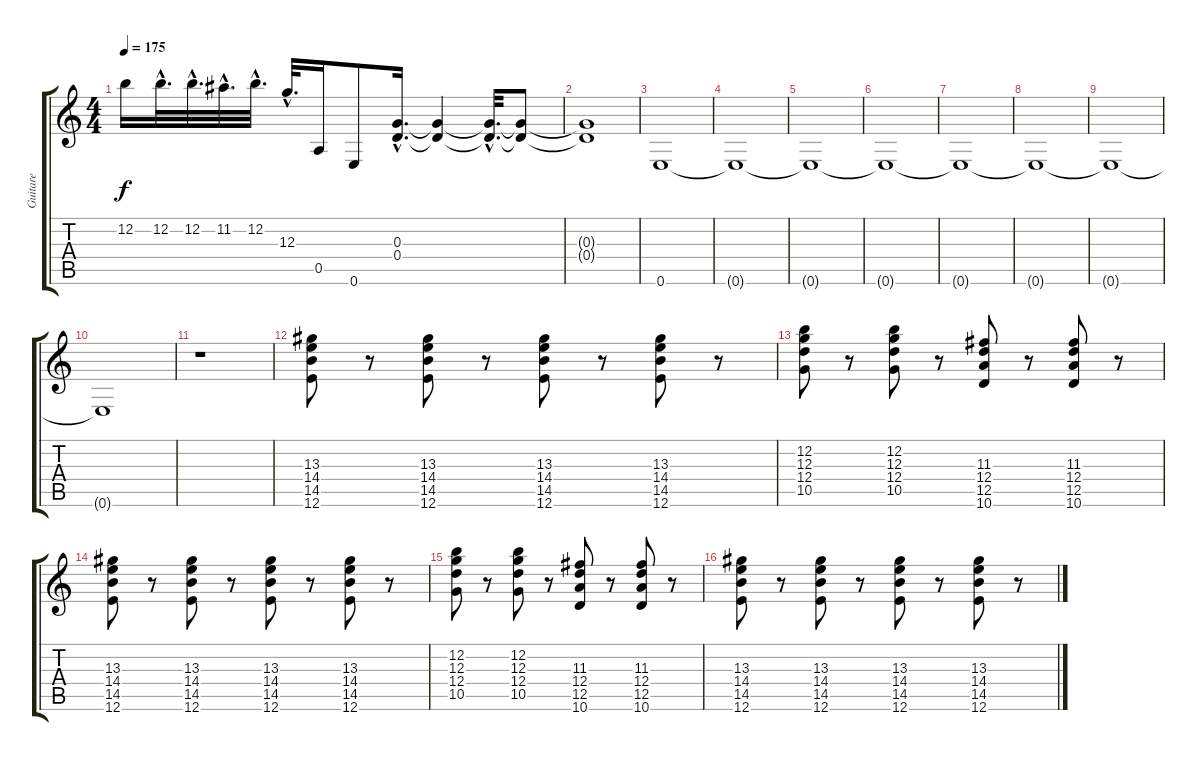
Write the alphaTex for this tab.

\track ("Guitare" "Guitare") {instrument distortionguitar}
\staff {score tabs}
\tuning (E4 B3 G3 D3 A2 E2) {hide}
\ts (4 4)
\tempo 175
\clef g2
\ks c
12.2.16{dy f instrument distortionguitar} 12.2{hac}.32{d} 12.2{hac}.32{d} 11.2{hac}.32{d} 12.2{hac}.32{d} 12.3{hac}.32{d} 0.5.16 0.6.8 (0.3{hac} 0.4{hac}).16{d} (0.3{t} 0.4{t}).4 (0.3{hac t} 0.4{hac t}).32{d} (0.3{t} 0.4{t}).8 |
(0.3{t} 0.4{t}).1 |
0.6.1 |
0.6{t}.1 |
0.6{t}.1 |
0.6{t}.1 |
0.6{t}.1 |
0.6{t}.1 |
0.6{t}.1 |
0.6{t}.1 |
r.1 |
(13.3 14.4 14.5 12.6).8 r.8 (13.3 14.4 14.5 12.6).8 r.8 (13.3 14.4 14.5 12.6).8 r.8 (13.3 14.4 14.5 12.6).8 r.8 |
(12.2 12.3 12.4 10.5).8 r.8 (12.2 12.3 12.4 10.5).8 r.8 (11.3 12.4 12.5 10.6).8 r.8 (11.3 12.4 12.5 10.6).8 r.8 |
(13.3 14.4 14.5 12.6).8 r.8 (13.3 14.4 14.5 12.6).8 r.8 (13.3 14.4 14.5 12.6).8 r.8 (13.3 14.4 14.5 12.6).8 r.8 |
(12.2 12.3 12.4 10.5).8 r.8 (12.2 12.3 12.4 10.5).8 r.8 (11.3 12.4 12.5 10.6).8 r.8 (11.3 12.4 12.5 10.6).8 r.8 |
(13.3 14.4 14.5 12.6).8 r.8 (13.3 14.4 14.5 12.6).8 r.8 (13.3 14.4 14.5 12.6).8 r.8 (13.3 14.4 14.5 12.6).8 r.8
